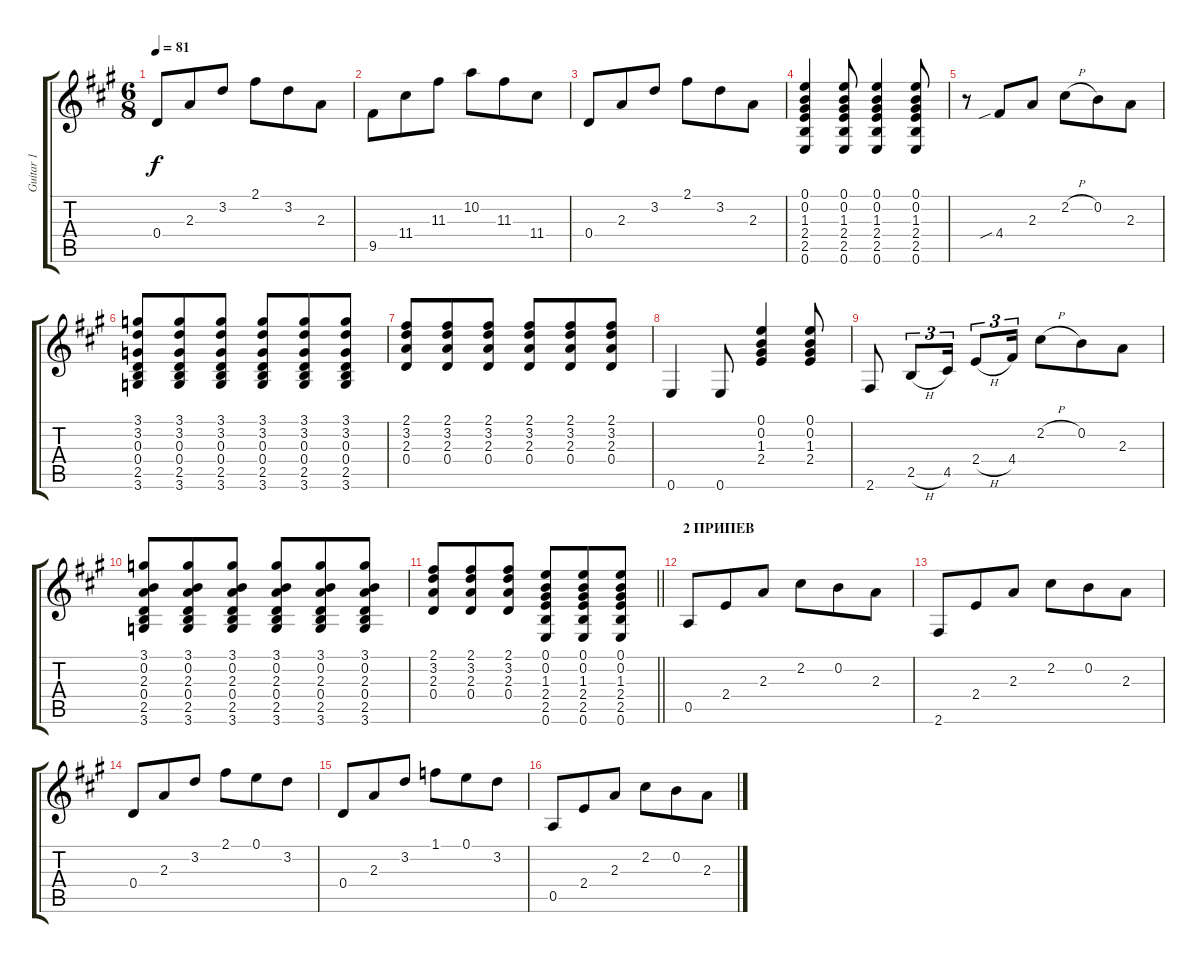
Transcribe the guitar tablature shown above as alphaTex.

\track ("Guitar 1" "Guitar 1") {instrument electricguitarclean}
\staff {score tabs}
\tuning (E4 B3 G3 D3 A2 E2) {hide}
\ts (6 8)
\tempo 81
\clef g2
\ks a
0.4.8{dy f} 2.3.8 3.2.8 2.1.8 3.2.8 2.3.8 |
9.5.8 11.4.8 11.3.8 10.2.8 11.3.8 11.4.8 |
0.4.8 2.3.8 3.2.8 2.1.8 3.2.8 2.3.8 |
(0.1 0.2 1.3 2.4 2.5 0.6).4 (0.1 0.2 1.3 2.4 2.5 0.6).8 (0.1 0.2 1.3 2.4 2.5 0.6).4 (0.1 0.2 1.3 2.4 2.5 0.6).8 |
r.8 4.4{sib}.8 2.3.8 2.2{h}.8 0.2.8 2.3.8 |
(3.1 3.2 0.3 0.4 2.5 3.6).8 (3.1 3.2 0.3 0.4 2.5 3.6).8 (3.1 3.2 0.3 0.4 2.5 3.6).8 (3.1 3.2 0.3 0.4 2.5 3.6).8 (3.1 3.2 0.3 0.4 2.5 3.6).8 (3.1 3.2 0.3 0.4 2.5 3.6).8 |
(2.1 3.2 2.3 0.4).8 (2.1 3.2 2.3 0.4).8 (2.1 3.2 2.3 0.4).8 (2.1 3.2 2.3 0.4).8 (2.1 3.2 2.3 0.4).8 (2.1 3.2 2.3 0.4).8 |
0.6.4 0.6.8 (0.1 0.2 1.3 2.4).4 (0.1 0.2 1.3 2.4).8 |
2.6.8 2.5{h}.8{tu (3 2)} 4.5.16{tu (3 2)} 2.4{h}.8{tu (3 2)} 4.4.16{tu (3 2)} 2.2{h}.8 0.2.8 2.3.8 |
(3.1 0.2 2.3 0.4 2.5 3.6).8 (3.1 0.2 2.3 0.4 2.5 3.6).8 (3.1 0.2 2.3 0.4 2.5 3.6).8 (3.1 0.2 2.3 0.4 2.5 3.6).8 (3.1 0.2 2.3 0.4 2.5 3.6).8 (3.1 0.2 2.3 0.4 2.5 3.6).8 |
\barLineRight lightlight
(2.1 3.2 2.3 0.4).8 (2.1 3.2 2.3 0.4).8 (2.1 3.2 2.3 0.4).8 (0.1 0.2 1.3 2.4 2.5 0.6).8 (0.1 0.2 1.3 2.4 2.5 0.6).8 (0.1 0.2 1.3 2.4 2.5 0.6).8 |
\section ("" "2 ПРИПЕВ")
0.5.8 2.4.8 2.3.8 2.2.8 0.2.8 2.3.8 |
2.6.8 2.4.8 2.3.8 2.2.8 0.2.8 2.3.8 |
0.4.8 2.3.8 3.2.8 2.1.8 0.1.8 3.2.8 |
0.4.8 2.3.8 3.2.8 1.1.8 0.1.8 3.2.8 |
0.5.8 2.4.8 2.3.8 2.2.8 0.2.8 2.3.8
